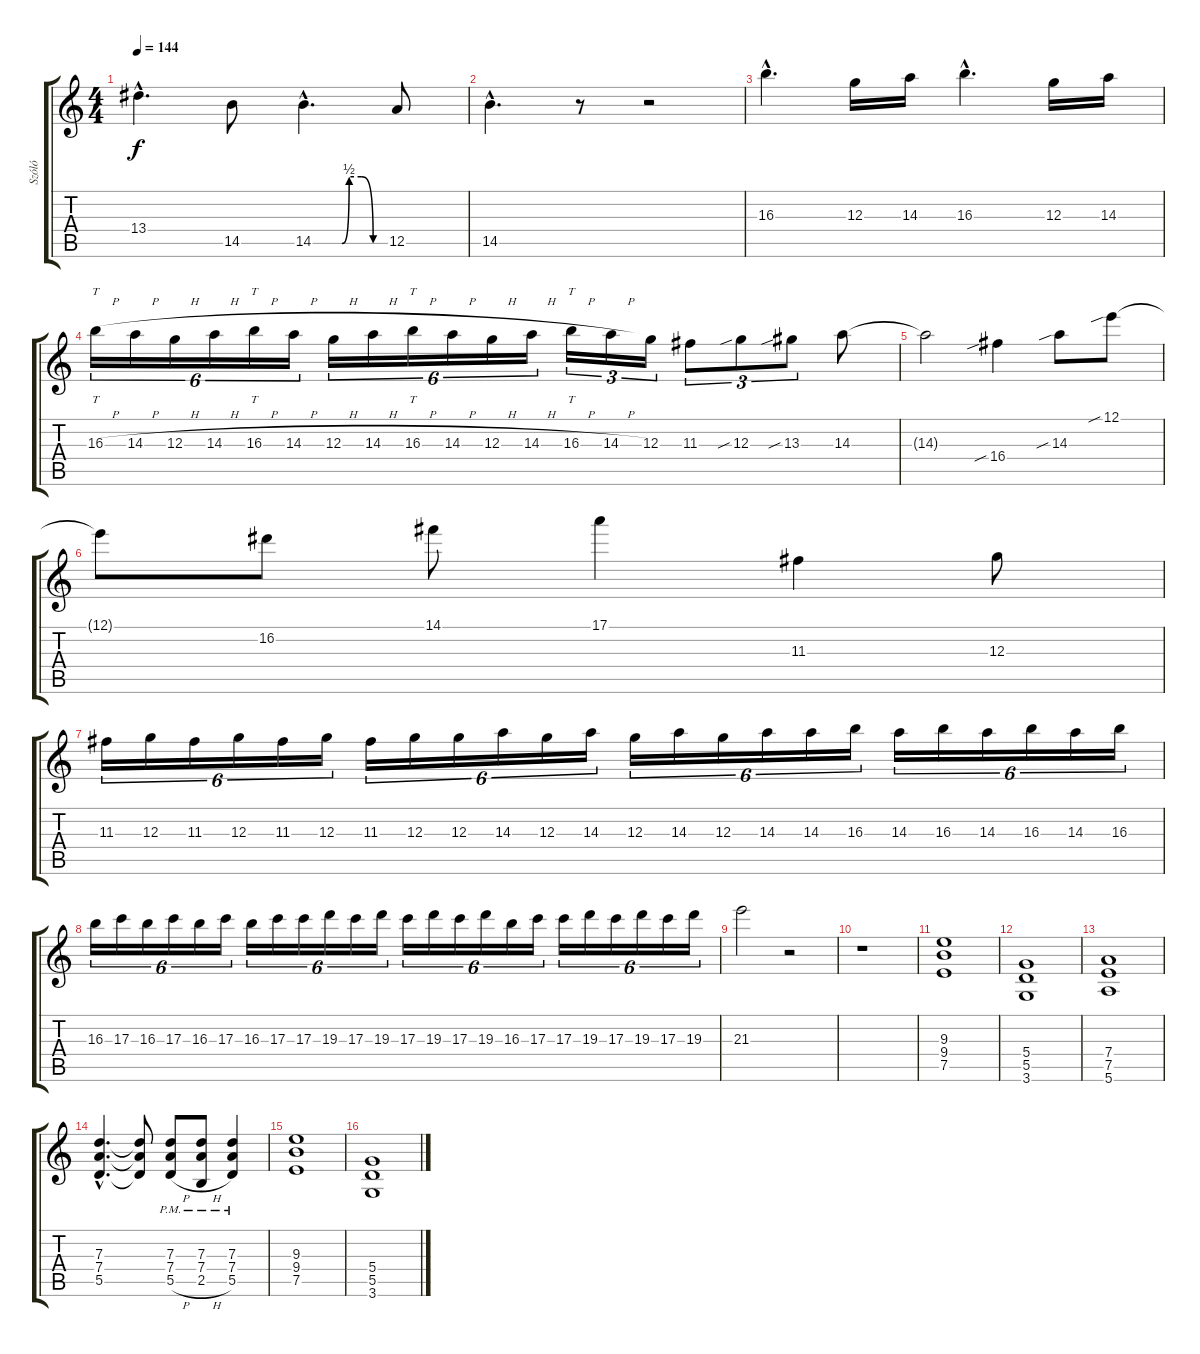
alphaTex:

\track ("Szóló" "Szóló") {instrument acousticguitarnylon}
\staff {score tabs}
\tuning (E4 B3 G3 D3 A2 E2) {hide}
\ts (4 4)
\tempo 144
\clef g2
\ks c
13.4{hac t}.4{d dy f} 14.5.8 14.5{be (custom 0 0 14 0 24 0 30 2 40 2 50 0 60 0) hac}.4{d} 12.5.8 |
14.5{hac}.4{d} r.8 r.2 |
16.3{hac}.4{d} 12.3.16 14.3.16 16.3{hac}.4{d} 12.3.16 14.3.16 |
16.3{h}.16{tt tu (6 4)} 14.3{h}.16{tu (6 4)} 12.3{h}.16{tu (6 4)} 14.3{h}.16{tu (6 4)} 16.3{h}.16{tt tu (6 4)} 14.3{h}.16{tu (6 4)} 12.3{h}.16{tu (6 4)} 14.3{h}.16{tu (6 4)} 16.3{h}.16{tt tu (6 4)} 14.3{h}.16{tu (6 4)} 12.3{h}.16{tu (6 4)} 14.3{h}.16{tu (6 4)} 16.3{h}.16{tt tu (3 2)} 14.3{h}.16{tu (3 2)} 12.3.16{tu (3 2)} 11.3.8{tu (3 2)} 12.3{sib}.8{tu (3 2)} 13.3{sib}.8{tu (3 2)} 14.3.8 |
14.3{t}.2 16.4{sib}.4 14.3{sib}.8 12.1{sib}.8 |
12.1{t}.8 16.2.8 14.1.8 17.1.4 11.3.4 12.3.8 |
11.3.16{tu (6 4)} 12.3.16{tu (6 4)} 11.3.16{tu (6 4)} 12.3.16{tu (6 4)} 11.3.16{tu (6 4)} 12.3.16{tu (6 4)} 11.3.16{tu (6 4)} 12.3.16{tu (6 4)} 12.3.16{tu (6 4)} 14.3.16{tu (6 4)} 12.3.16{tu (6 4)} 14.3.16{tu (6 4)} 12.3.16{tu (6 4)} 14.3.16{tu (6 4)} 12.3.16{tu (6 4)} 14.3.16{tu (6 4)} 14.3.16{tu (6 4)} 16.3.16{tu (6 4)} 14.3.16{tu (6 4)} 16.3.16{tu (6 4)} 14.3.16{tu (6 4)} 16.3.16{tu (6 4)} 14.3.16{tu (6 4)} 16.3.16{tu (6 4)} |
16.3.16{tu (6 4)} 17.3.16{tu (6 4)} 16.3.16{tu (6 4)} 17.3.16{tu (6 4)} 16.3.16{tu (6 4)} 17.3.16{tu (6 4)} 16.3.16{tu (6 4)} 17.3.16{tu (6 4)} 17.3.16{tu (6 4)} 19.3.16{tu (6 4)} 17.3.16{tu (6 4)} 19.3.16{tu (6 4)} 17.3.16{tu (6 4)} 19.3.16{tu (6 4)} 17.3.16{tu (6 4)} 19.3.16{tu (6 4)} 16.3.16{tu (6 4)} 17.3.16{tu (6 4)} 17.3.16{tu (6 4)} 19.3.16{tu (6 4)} 17.3.16{tu (6 4)} 19.3.16{tu (6 4)} 17.3.16{tu (6 4)} 19.3.16{tu (6 4)} |
21.3.2 r.2 |
r.1 |
(9.3 9.4 7.5).1{volume 9} |
(5.4 5.5 3.6).1 |
(7.4 7.5 5.6).1 |
(7.3{hac} 7.4{hac} 5.5{hac}).4{d} (7.3{t} 7.4{t} 5.5{t}).8 (7.3{pm} 7.4{pm} 5.5{h}).8 (7.3{pm} 7.4{pm} 2.5{h}).8 (7.3{pm} 7.4{pm} 5.5).4 |
(9.3 9.4 7.5).1 |
(5.4 5.5 3.6).1
